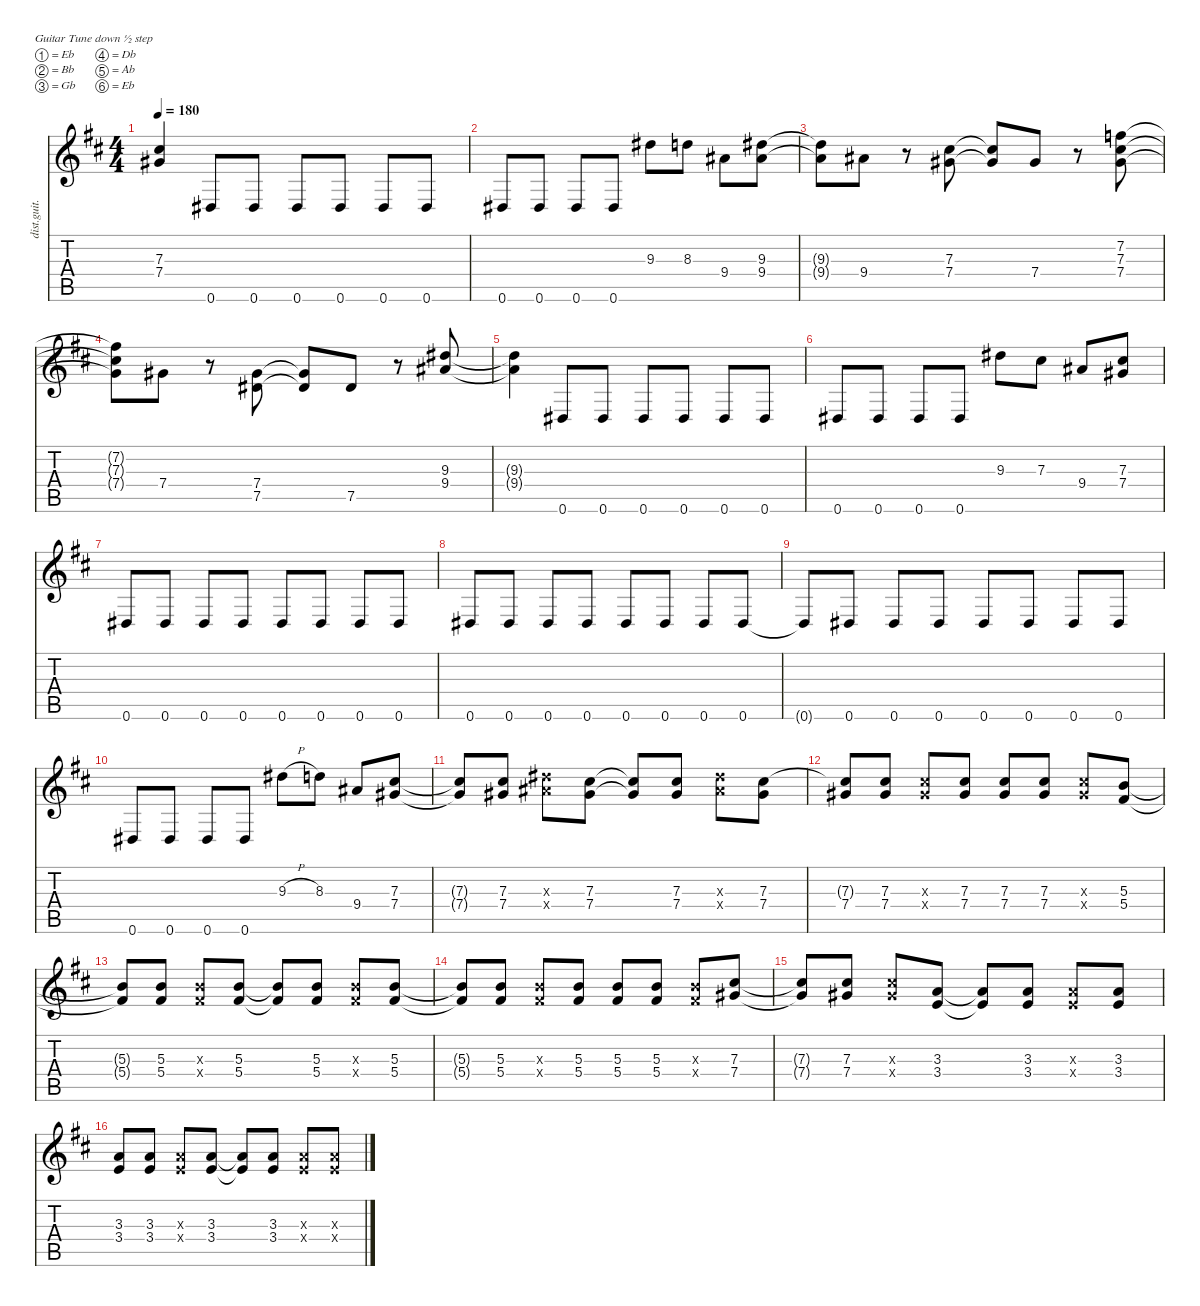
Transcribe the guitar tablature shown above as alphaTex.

\defaultSystemsLayout 4
\hideDynamics
\bracketExtendMode nobrackets
\otherSystemsTrackNameOrientation horizontal
\track ("Guitar 1" "dist.guit.") {instrument distortionguitar}
\staff {score tabs}
\tuning (Eb4 Bb3 Gb3 Db3 Ab2 Eb2)
\ts (4 4)
\tempo 180
\clef g2
\ks d
(7.3{t acc #} 7.4{t acc #}).4{dy mf beam Up} 0.6{acc #}.8{beam Up} 0.6{acc #}.8{beam Up} 0.6{acc #}.8{beam Up} 0.6{acc #}.8{beam Up} 0.6{acc #}.8{beam Up} 0.6{acc #}.8{beam Up} |
0.6{acc #}.8{beam Up} 0.6{acc #}.8{beam Up} 0.6{acc #}.8{beam Up} 0.6{acc #}.8{beam Up} 9.3{acc #}.8{beam Down} 8.3{acc forcenatural}.8{beam Down} 9.4{acc #}.8{beam Down} (9.4{acc #} 9.3{acc #}).8{beam Down} |
(9.3{t acc #} 9.4{t acc #}).8{beam Down} 9.4{acc #}.8{beam Down} r.8{beam Down} (7.4{acc #} 7.3{acc #}).8{beam Up} (7.3{t acc #} 7.4{t acc #}).8{beam Up} 7.4{acc #}.8{beam Up} r.8{beam Down} (7.4{acc #} 7.3{acc #} 7.2{acc forcenatural}).8{beam Down} |
(7.2{t acc forcenatural} 7.3{t acc #} 7.4{t acc #}).8{beam Down} 7.4{acc #}.8{beam Down} r.8{beam Down} (7.5{acc #} 7.4{acc #}).8{beam Up} (7.4{t acc #} 7.5{t acc #}).8{beam Up} 7.5{acc #}.8{beam Up} r.8{beam Up} (9.4{acc #} 9.3{acc #}).8{beam Down} |
(9.3{t acc #} 9.4{t acc #}).4{beam Down} 0.6{acc #}.8{beam Up} 0.6{acc #}.8{beam Up} 0.6{acc #}.8{beam Up} 0.6{acc #}.8{beam Up} 0.6{acc #}.8{beam Up} 0.6{acc #}.8{beam Up} |
0.6{acc #}.8{beam Up} 0.6{acc #}.8{beam Up} 0.6{acc #}.8{beam Up} 0.6{acc #}.8{beam Up} 9.3{acc #}.8{beam Down} 7.3{acc #}.8{beam Down} 9.4{acc #}.8{beam Up} (7.4{acc #} 7.3{acc #}).8{beam Up} |
0.6{acc #}.8{beam Up} 0.6{acc #}.8{beam Up} 0.6{acc #}.8{beam Up} 0.6{acc #}.8{beam Up} 0.6{acc #}.8{beam Up} 0.6{acc #}.8{beam Up} 0.6{acc #}.8{beam Up} 0.6{acc #}.8{beam Up} |
0.6{acc #}.8{beam Up} 0.6{acc #}.8{beam Up} 0.6{acc #}.8{beam Up} 0.6{acc #}.8{beam Up} 0.6{acc #}.8{beam Up} 0.6{acc #}.8{beam Up} 0.6{acc #}.8{beam Up} 0.6{acc #}.8{beam Up} |
0.6{t acc #}.8{beam Up} 0.6{acc #}.8{beam Up} 0.6{acc #}.8{beam Up} 0.6{acc #}.8{beam Up} 0.6{acc #}.8{beam Up} 0.6{acc #}.8{beam Up} 0.6{acc #}.8{beam Up} 0.6{acc #}.8{beam Up} |
0.6{acc #}.8{beam Up} 0.6{acc #}.8{beam Up} 0.6{acc #}.8{beam Up} 0.6{acc #}.8{beam Up} 9.3{h acc #}.8{beam Down} 8.3{acc forcenatural}.8{beam Down} 9.4{acc #}.8{beam Up} (7.4{acc #} 7.3{acc #}).8{beam Up} |
(7.3{t acc #} 7.4{t acc #}).8{beam Up} (7.3{acc #} 7.4{acc #}).8{beam Up} (9.3{x acc #} 9.4{x acc #}).8{beam Down} (7.3{acc #} 7.4{acc #}).8{beam Down} (7.3{t acc #} 7.4{t acc #}).8{beam Up} (7.3{acc #} 7.4{acc #}).8{beam Up} (9.3{x acc #} 9.4{x acc #}).8{beam Down} (7.3{acc #} 7.4{acc #}).8{beam Down} |
(7.3{t acc #} 7.4{acc #}).8{beam Up} (7.3{acc #} 7.4{acc #}).8{beam Up} (7.3{x acc #} 7.4{x acc #}).8{beam Up} (7.3{acc #} 7.4{acc #}).8{beam Up} (7.3{acc #} 7.4{acc #}).8{beam Up} (7.3{acc #} 7.4{acc #}).8{beam Up} (7.3{x acc #} 7.4{x acc #}).8{beam Up} (5.3{acc forcenatural} 5.4{acc #}).8{beam Up} |
(5.3{t acc forcenatural} 5.4{t acc #}).8{beam Up} (5.3{acc forcenatural} 5.4{acc #}).8{beam Up} (5.3{x acc forcenatural} 5.4{x acc #}).8{beam Up} (5.3{acc forcenatural} 5.4{acc #}).8{beam Up} (5.3{t acc forcenatural} 5.4{t acc #}).8{beam Up} (5.3{acc forcenatural} 5.4{acc #}).8{beam Up} (5.3{x acc forcenatural} 5.4{x acc #}).8{beam Up} (5.3{acc forcenatural} 5.4{acc #}).8{beam Up} |
(5.3{t acc forcenatural} 5.4{t acc #}).8{beam Up} (5.3{acc forcenatural} 5.4{acc #}).8{beam Up} (5.3{x acc forcenatural} 5.4{x acc #}).8{beam Up} (5.3{acc forcenatural} 5.4{acc #}).8{beam Up} (5.3{acc forcenatural} 5.4{acc #}).8{beam Up} (5.3{acc forcenatural} 5.4{acc #}).8{beam Up} (5.3{x acc forcenatural} 5.4{x acc #}).8{beam Up} (7.3{acc #} 7.4{acc #}).8{beam Up} |
(7.3{t acc #} 7.4{t acc #}).8{dy f beam Up} (7.3{acc #} 7.4{acc #}).8{beam Up} (7.4{x acc #} 7.3{x acc #}).8{beam Up} (3.3{acc forcenatural} 3.4{acc forcenatural}).8{beam Up} (3.4{t acc forcenatural} 3.3{t acc forcenatural}).8{beam Up} (3.3{acc forcenatural} 3.4{acc forcenatural}).8{beam Up} (3.4{x acc forcenatural} 3.3{x acc forcenatural}).8{beam Up} (3.3{acc forcenatural} 3.4{acc forcenatural}).8{beam Up} |
(3.3{acc forcenatural} 3.4{acc forcenatural}).8{beam Up} (3.3{acc forcenatural} 3.4{acc forcenatural}).8{beam Up} (3.3{x acc forcenatural} 3.4{x acc forcenatural}).8{beam Up} (3.3{acc forcenatural} 3.4{acc forcenatural}).8{beam Up} (3.3{t acc forcenatural} 3.4{t acc forcenatural}).8{beam Up} (3.3{acc forcenatural} 3.4{acc forcenatural}).8{beam Up} (3.3{x acc forcenatural} 3.4{x acc forcenatural}).8{beam Up} (3.3{x acc forcenatural} 3.4{x acc forcenatural}).8{beam Up}
